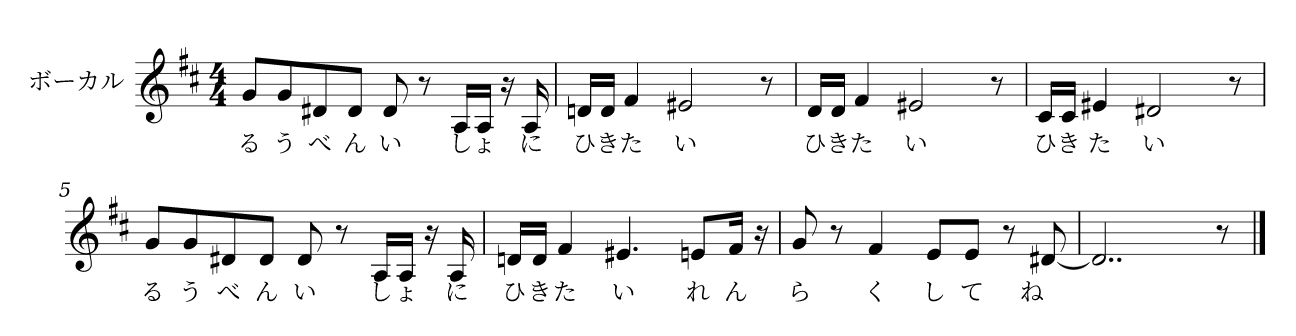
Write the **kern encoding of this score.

**kern	**text
*part1	*part1
*staff1	*staff1
*I"ボーカル	*
*clefG2	*
*k[f#c#]	*
*M4/4	*
*MM150	*
=1	=1
!	!LO:LY:b
8g/L	る
!	!LO:LY:b
8g/	う
!	!LO:LY:b
8d#X/	べ
!	!LO:LY:b
8d#/J	ん
!	!LO:LY:b
8d#/	い
8r	.
!	!LO:LY:b
16A/LL	し
!	!LO:LY:b
16A/JJ	ょ
16r	.
!	!LO:LY:b
16A/	に
=2	=2
!	!LO:LY:b
16dn/LL	ひ
!	!LO:LY:b
16d/JJ	き
!	!LO:LY:b
4f#/	た
!	!LO:LY:b
2e#X/	い
8r	.
!!LO:LB:g=z
=3	=3
!	!LO:LY:b
16d/LL	ひ
!	!LO:LY:b
16d/JJ	き
!	!LO:LY:b
4f#/	た
!	!LO:LY:b
2e#X/	い
8r	.
=4	=4
!	!LO:LY:b
16c#/LL	ひ
!	!LO:LY:b
16c#/JJ	き
!	!LO:LY:b
4e#X/	た
!	!LO:LY:b
2d#X/	い
8r	.
!!LO:LB:g=z
=5	=5
!	!LO:LY:b
8g/L	る
!	!LO:LY:b
8g/	う
!	!LO:LY:b
8d#X/	べ
!	!LO:LY:b
8d#/J	ん
!	!LO:LY:b
8d#/	い
8r	.
!	!LO:LY:b
16A/LL	し
!	!LO:LY:b
16A/JJ	ょ
16r	.
!	!LO:LY:b
16A/	に
=6	=6
!	!LO:LY:b
16dn/LL	ひ
!	!LO:LY:b
16d/JJ	き
!	!LO:LY:b
4f#/	た
!	!LO:LY:b
4.e#X/	い
!	!LO:LY:b
8en/L	れ
!	!LO:LY:b
16f#/Jk	ん
16r	.
!!LO:LB:g=z
=7	=7
!	!LO:LY:b
8g/	ら
8r	.
!	!LO:LY:b
4f#/	く
!	!LO:LY:b
8e/L	し
!	!LO:LY:b
8e/J	て
8r	.
!	!LO:LY:b
[8d#X/	ね
=8	=8
2..d#/]	.
8r	.
==	==
*-	*-
